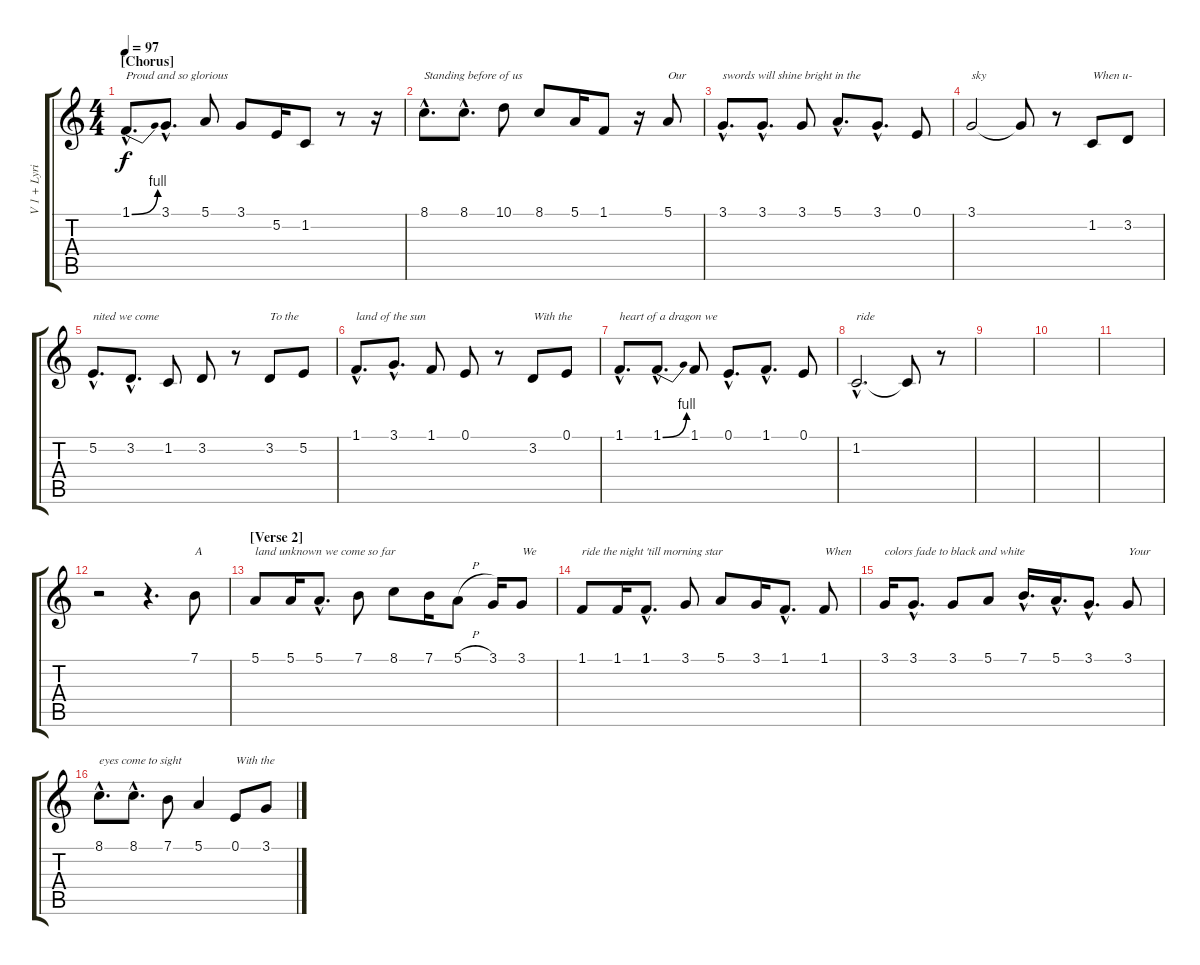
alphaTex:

\track ("V 1 + Lyrics" "V 1 + Lyri") {instrument frenchhorn}
\staff {score tabs}
\tuning (E4 B3 G3 D3 A2 E2) {hide}
\ts (4 4)
\section ("" "[Chorus]")
\tempo 97
\clef g2
\ks c
1.1{be (bend 0 0 60 4) hac}.8{d txt "Proud and so glorious" dy f} 3.1{hac}.8{d} 5.1.8 3.1.8 5.2.16 1.2.8 r.8 r.16 |
8.1{hac}.8{d txt "Standing before of us"} 8.1{hac}.8{d} 10.1.8 8.1.8 5.1.16 1.1.8 r.16 5.1.8{txt "Our"} |
3.1{hac}.8{d txt "swords will shine bright in the"} 3.1{hac}.8{d} 3.1.8 5.1{hac}.8{d} 3.1{hac}.8{d} 0.1.8 |
3.1.2{txt "sky"} 3.1{t}.8 r.8 1.2.8{txt "When u-"} 3.2.8 |
5.2{hac}.8{d txt "nited we come"} 3.2{hac}.8{d} 1.2.8 3.2.8 r.8 3.2.8{txt "To the"} 5.2.8 |
1.1{hac}.8{d txt "land of the sun"} 3.1{hac}.8{d} 1.1.8 0.1.8 r.8 3.2.8{txt "With the"} 0.1.8 |
1.1{hac}.8{d txt "heart of a dragon we"} 1.1{be (bend 0 0 60 4) hac}.8{d} 1.1.8 0.1{hac}.8{d} 1.1{hac}.8{d} 0.1.8 |
1.2{hac}.2{d txt "ride"} 1.2{t}.8 r.8 |
\section ("" "")
|
|
|
r.2 r.4{d} 7.1.8{txt "A"} |
\section ("" "[Verse 2]")
5.1.8{txt "land unknown we come so far "} 5.1.16 5.1{hac}.8{d} 7.1.8 8.1.8 7.1.16 5.1{h}.8 3.1.16 3.1.8{txt "We"} |
1.1.8{txt "ride the night 'till morning star "} 1.1.16 1.1{hac}.8{d} 3.1.8 5.1.8 3.1.16 1.1{hac}.8{d} 1.1.8{txt "When"} |
3.1.16{txt "colors fade to black and white "} 3.1{hac}.8{d} 3.1.8 5.1.8 7.1{hac}.16{d} 5.1{hac}.16{d} 3.1{hac}.8{d} 3.1.8{txt "Your"} |
8.1{hac}.8{d txt "eyes come to sight  "} 8.1{hac}.8{d} 7.1.8 5.1.4 0.1.8{txt "With the"} 3.1.8
